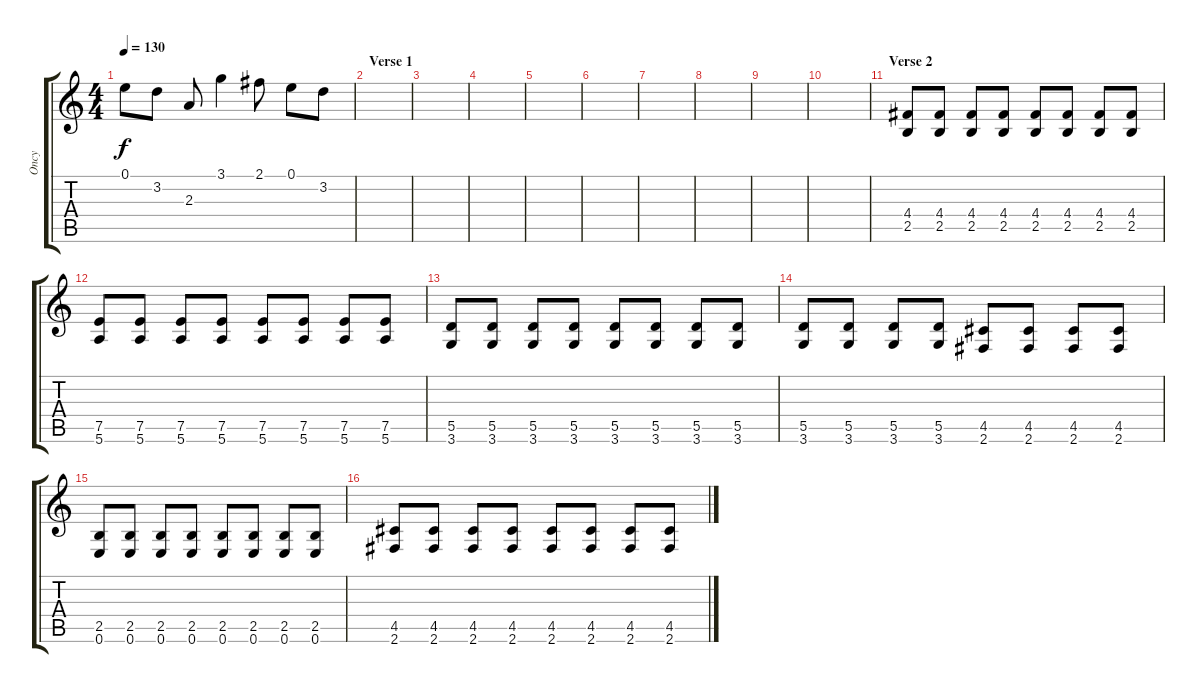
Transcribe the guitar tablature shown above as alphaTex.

\track ("Oncy" "Oncy") {instrument distortionguitar}
\staff {score tabs}
\tuning (E4 B3 G3 D3 A2 E2) {hide}
\ts (4 4)
\tempo 130
\clef g2
\ks c
0.1{t}.8{dy f} 3.2.8 2.3.8 3.1.4 2.1.8 0.1.8 3.2.8 |
\section ("" "Verse 1")
|
|
|
|
|
|
|
|
|
\section ("" "Verse 2")
(4.4 2.5).8{instrument distortionguitar} (4.4 2.5).8 (4.4 2.5).8 (4.4 2.5).8 (4.4 2.5).8 (4.4 2.5).8 (4.4 2.5).8 (4.4 2.5).8 |
(7.5 5.6).8 (7.5 5.6).8 (7.5 5.6).8 (7.5 5.6).8 (7.5 5.6).8 (7.5 5.6).8 (7.5 5.6).8 (7.5 5.6).8 |
(5.5 3.6).8 (5.5 3.6).8 (5.5 3.6).8 (5.5 3.6).8 (5.5 3.6).8 (5.5 3.6).8 (5.5 3.6).8 (5.5 3.6).8 |
(5.5 3.6).8 (5.5 3.6).8 (5.5 3.6).8 (5.5 3.6).8 (4.5 2.6).8 (4.5 2.6).8 (4.5 2.6).8 (4.5 2.6).8 |
(2.5 0.6).8 (2.5 0.6).8 (2.5 0.6).8 (2.5 0.6).8 (2.5 0.6).8 (2.5 0.6).8 (2.5 0.6).8 (2.5 0.6).8 |
(4.5 2.6).8 (4.5 2.6).8 (4.5 2.6).8 (4.5 2.6).8 (4.5 2.6).8 (4.5 2.6).8 (4.5 2.6).8 (4.5 2.6).8
